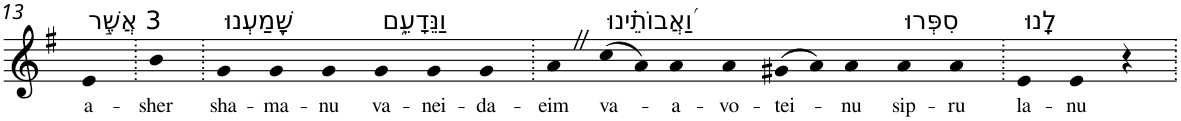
**kern	**text
*part1	*part1
*staff1	*staff1
*I"Piano	*
*I'Pno	*
!!LO:PB:g=z
*clefG2	*
*k[f#]	*
*G:	*
=13	=13
!LO:TX:a:t=3 אֲשֶׁ֣ר	!
!	!LO:LY:b
4e	a-
=14.	=14.
!	!LO:LY:b
4b	-sher
=15.	=15.
!LO:TX:a:t=שָׁ֭מַעְנוּ	!
!	!LO:LY:b
4g	sha-
!	!LO:LY:b
4g	-ma-
!	!LO:LY:b
4g	-nu
!LO:TX:a:t=וַנֵּדָעֵ֑ם	!
!	!LO:LY:b
4g	va-
!	!LO:LY:b
4g	-nei-
!	!LO:LY:b
4g	-da-
=16.	=16.
!	!LO:LY:b
4aZ	-eim
!LO:TX:a:t=וַ֝אֲבוֹתֵ֗ינוּ	!
!	!LO:LY:b
(>8cc	va-
8a)	.
!	!LO:LY:b
4a	-a-
!	!LO:LY:b
4a	-vo-
!	!LO:LY:b
(>8g#X	-tei-
8a)	.
!	!LO:LY:b
4a	-nu
!LO:TX:a:t=סִפְּרוּ	!
!	!LO:LY:b
4a	sip-
!	!LO:LY:b
4a	-ru
=17.	=17.
!LO:TX:a:t=לָֽנוּ	!
!	!LO:LY:b
4e	la-
!	!LO:LY:b
4e	-nu
4r	.
=.	=.
*-	*-
